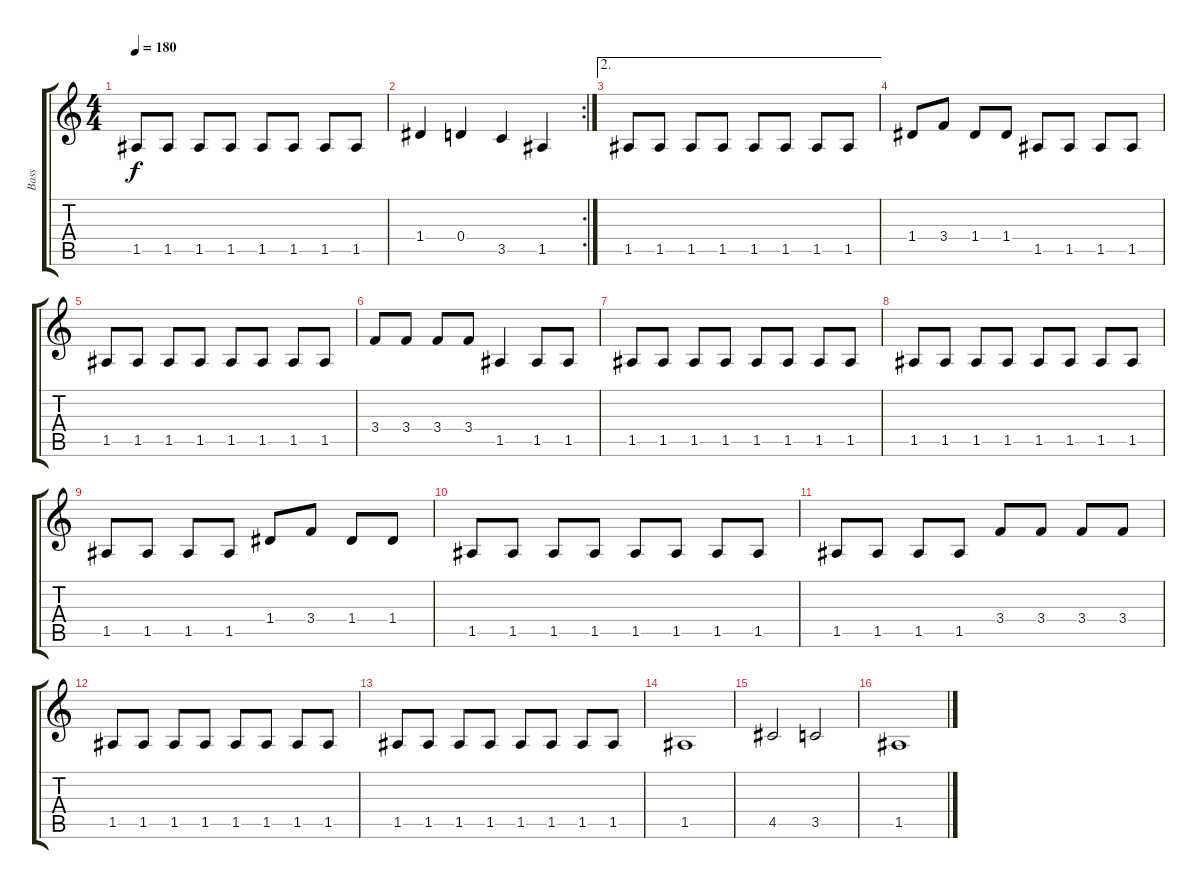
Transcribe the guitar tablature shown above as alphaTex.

\track ("Bass" "Bass") {instrument electricbassfinger}
\staff {score tabs}
\tuning (E4 B3 G3 D3 A2 E2) {hide}
\ts (4 4)
\tempo 180
\clef g2
\ks c
1.5.8{dy f} 1.5.8 1.5.8 1.5.8 1.5.8 1.5.8 1.5.8 1.5.8 |
\rc 2
1.4.4 0.4.4 3.5.4 1.5.4 |
\ae 2
1.5.8 1.5.8 1.5.8 1.5.8 1.5.8 1.5.8 1.5.8 1.5.8 |
1.4.8 3.4.8 1.4.8 1.4.8 1.5.8 1.5.8 1.5.8 1.5.8 |
1.5.8 1.5.8 1.5.8 1.5.8 1.5.8 1.5.8 1.5.8 1.5.8 |
3.4.8 3.4.8 3.4.8 3.4.8 1.5.4 1.5.8 1.5.8 |
1.5.8 1.5.8 1.5.8 1.5.8 1.5.8 1.5.8 1.5.8 1.5.8 |
1.5.8 1.5.8 1.5.8 1.5.8 1.5.8 1.5.8 1.5.8 1.5.8 |
1.5.8 1.5.8 1.5.8 1.5.8 1.4.8 3.4.8 1.4.8 1.4.8 |
1.5.8 1.5.8 1.5.8 1.5.8 1.5.8 1.5.8 1.5.8 1.5.8 |
1.5.8 1.5.8 1.5.8 1.5.8 3.4.8 3.4.8 3.4.8 3.4.8 |
1.5.8 1.5.8 1.5.8 1.5.8 1.5.8 1.5.8 1.5.8 1.5.8 |
1.5.8 1.5.8 1.5.8 1.5.8 1.5.8 1.5.8 1.5.8 1.5.8 |
1.5.1 |
4.5.2 3.5.2 |
1.5.1
